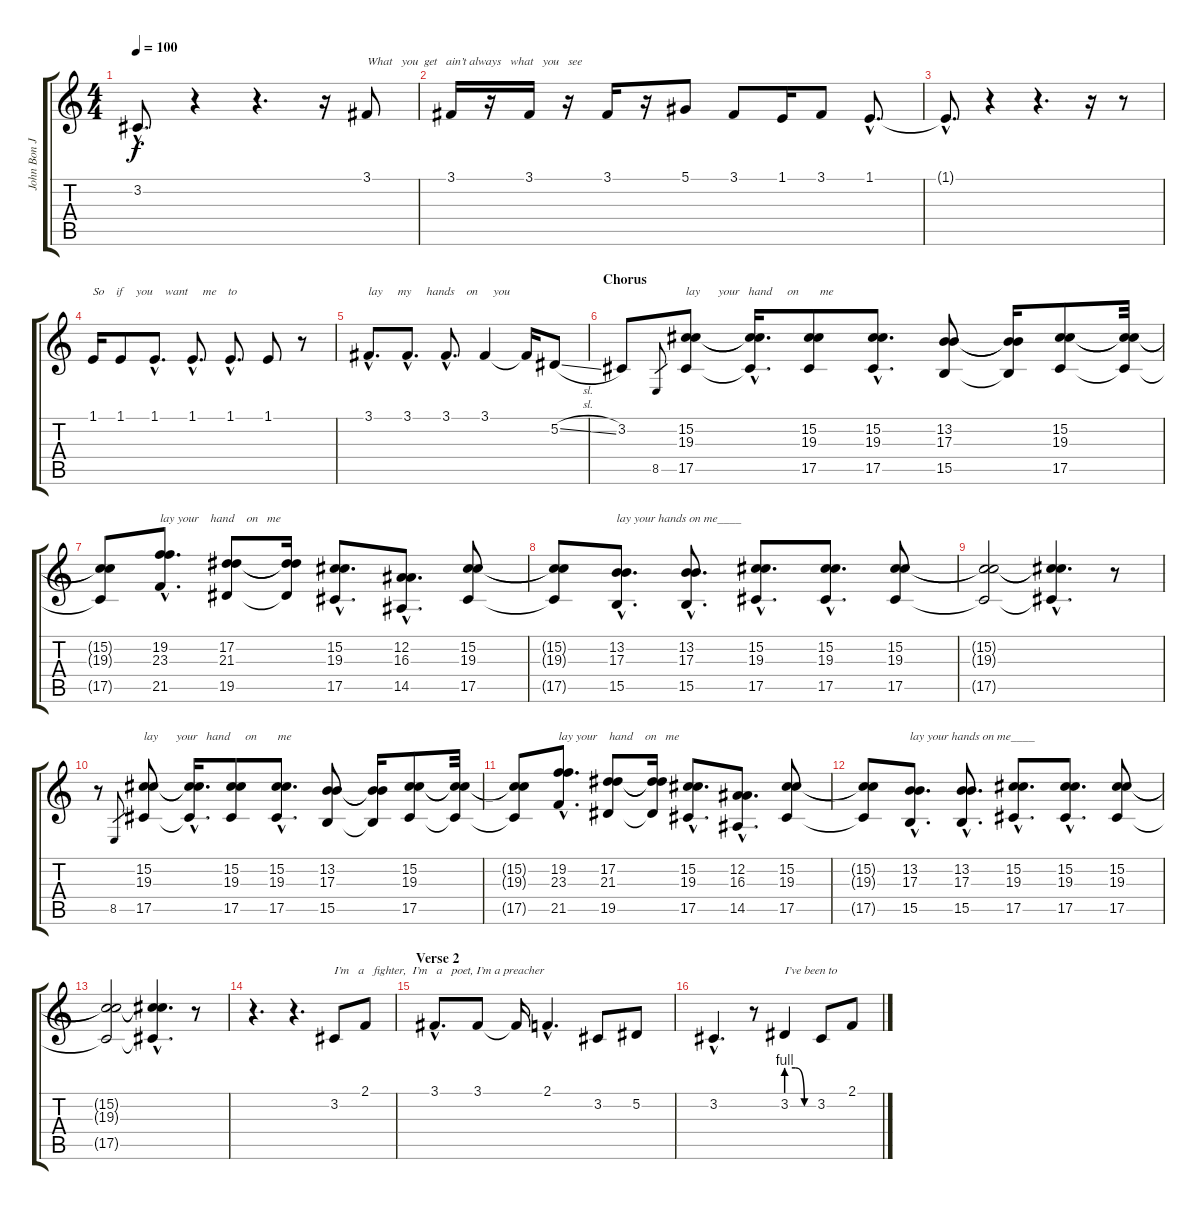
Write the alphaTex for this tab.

\track ("John Bon Jovi" "John Bon J") {instrument violin}
\staff {score tabs}
\tuning (Eb4 Bb3 Gb3 Db3 Ab2 Eb2) {hide}
\ts (4 4)
\tempo 100
\clef g2
\ks c
3.2{hac t}.8{d dy f} r.4 r.4{d} r.16 3.1.8{txt "What   you  get   ain’t always   what   you   see"} |
3.1.16 r.16 3.1.16 r.16 3.1.16 r.16 5.1.8 3.1.8 1.1.16 3.1.8 1.1{hac}.8{d} |
1.1{hac t}.8{d} r.4 r.4{d} r.16 r.8 |
1.1.16{txt "So    if    you    want     me    to"} 1.1.8 1.1{hac}.8{d} 1.1{hac}.8{d} 1.1{hac}.8{d} 1.1.8 r.8 |
3.1{hac}.8{d txt "lay     my     hands    on     you"} 3.1{hac}.8{d} 3.1{hac}.8{d} 3.1.4 3.1{t}.16 5.2{sl}.8 |
\section ("" "Chorus")
3.2.8 8.5.8{gr} (15.2 19.3 17.5).8{txt "lay      your   hand     on       me"} (15.2{hac t} 19.3{hac t} 17.5{hac t}).16{d} (15.2 19.3 17.5).8 (15.2{hac} 19.3{hac} 17.5{hac}).8{d} (13.2 17.3 15.5).8 (13.2{t} 17.3{t} 15.5{t}).16 (15.2 19.3 17.5).8 (15.2{t} 19.3{t} 17.5{t}).32 |
(15.2{t} 19.3{t} 17.5{t}).8 (19.2{hac} 23.3{hac} 21.5{hac}).8{d txt "lay your    hand    on   me"} (17.2 21.3 19.5).8 (17.2{t} 21.3{t} 19.5{t}).16 (15.2{hac} 19.3{hac} 17.5{hac}).8{d} (12.2{hac} 16.3{hac} 14.5{hac}).8{d} (15.2 19.3 17.5).8 |
(15.2{t} 19.3{t} 17.5{t}).8 (13.2{hac} 17.3{hac} 15.5{hac}).8{d txt "lay your hands on me____"} (13.2{hac} 17.3{hac} 15.5{hac}).8{d} (15.2{hac} 19.3{hac} 17.5{hac}).8{d} (15.2{hac} 19.3{hac} 17.5{hac}).8{d} (15.2 19.3 17.5).8 |
(15.2{t} 19.3{t} 17.5{t}).2 (15.2{hac t} 19.3{hac t} 17.5{hac t}).4{d} r.8 |
r.8 8.5.8{gr} (15.2 19.3 17.5).8{txt "lay      your   hand     on       me"} (15.2{hac t} 19.3{hac t} 17.5{hac t}).16{d} (15.2 19.3 17.5).8 (15.2{hac} 19.3{hac} 17.5{hac}).8{d} (13.2 17.3 15.5).8 (13.2{t} 17.3{t} 15.5{t}).16 (15.2 19.3 17.5).8 (15.2{t} 19.3{t} 17.5{t}).32 |
(15.2{t} 19.3{t} 17.5{t}).8 (19.2{hac} 23.3{hac} 21.5{hac}).8{d txt "lay your    hand    on   me"} (17.2 21.3 19.5).8 (17.2{t} 21.3{t} 19.5{t}).16 (15.2{hac} 19.3{hac} 17.5{hac}).8{d} (12.2{hac} 16.3{hac} 14.5{hac}).8{d} (15.2 19.3 17.5).8 |
(15.2{t} 19.3{t} 17.5{t}).8 (13.2{hac} 17.3{hac} 15.5{hac}).8{d txt "lay your hands on me____"} (13.2{hac} 17.3{hac} 15.5{hac}).8{d} (15.2{hac} 19.3{hac} 17.5{hac}).8{d} (15.2{hac} 19.3{hac} 17.5{hac}).8{d} (15.2 19.3 17.5).8 |
(15.2{t} 19.3{t} 17.5{t}).2 (15.2{hac t} 19.3{hac t} 17.5{hac t}).4{d} r.8 |
r.4{d} r.4{d} 3.2.8{txt "I’m   a   fighter,  I’m   a   poet, I’m a preacher"} 2.1.8 |
\section ("" "Verse 2")
3.1{hac}.8{d} 3.1.8 3.1{t}.16 2.1{hac}.4{d} 3.2.8 5.2.8 |
3.2{hac}.4{d} r.8 3.2{be (custom 0 4 20 4 40 0 60 0)}.4{txt "I’ve been to "} 3.2.8 2.1.8
